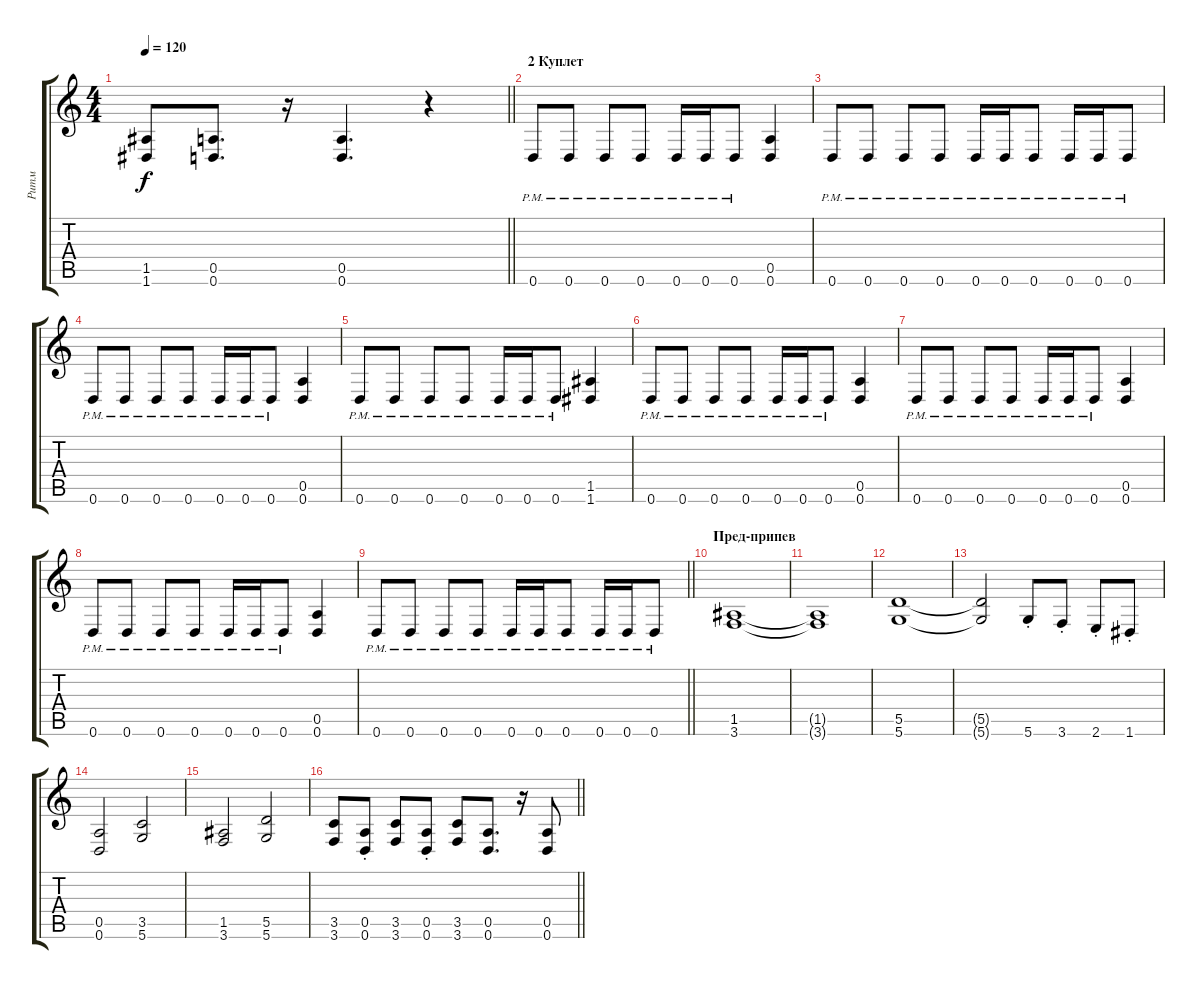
\track ("Ритм" "Ритм") {instrument distortionguitar}
\staff {score tabs}
\tuning (E4 B3 G3 D3 A2 D2) {hide}
\ts (4 4)
\tempo 120
\clef g2
\barLineRight lightlight
\ks c
(1.5 1.6).8{dy f} (0.5 0.6).8{d} r.16 (0.5 0.6).4{d} r.4 |
\section ("" "2 Куплет")
0.6{pm}.8 0.6{pm}.8 0.6{pm}.8 0.6{pm}.8 0.6{pm}.16 0.6{pm}.16 0.6{pm}.8 (0.5 0.6).4 |
0.6{pm}.8 0.6{pm}.8 0.6{pm}.8 0.6{pm}.8 0.6{pm}.16 0.6{pm}.16 0.6{pm}.8 0.6{pm}.16 0.6{pm}.16 0.6{pm}.8 |
0.6{pm}.8 0.6{pm}.8 0.6{pm}.8 0.6{pm}.8 0.6{pm}.16 0.6{pm}.16 0.6{pm}.8 (0.5 0.6).4 |
0.6{pm}.8 0.6{pm}.8 0.6{pm}.8 0.6{pm}.8 0.6{pm}.16 0.6{pm}.16 0.6{pm}.8 (1.5 1.6).4 |
0.6{pm}.8 0.6{pm}.8 0.6{pm}.8 0.6{pm}.8 0.6{pm}.16 0.6{pm}.16 0.6{pm}.8 (0.5 0.6).4 |
0.6{pm}.8 0.6{pm}.8 0.6{pm}.8 0.6{pm}.8 0.6{pm}.16 0.6{pm}.16 0.6{pm}.8 (0.5 0.6).4 |
0.6{pm}.8 0.6{pm}.8 0.6{pm}.8 0.6{pm}.8 0.6{pm}.16 0.6{pm}.16 0.6{pm}.8 (0.5 0.6).4 |
\barLineRight lightlight
0.6{pm}.8 0.6{pm}.8 0.6{pm}.8 0.6{pm}.8 0.6{pm}.16 0.6{pm}.16 0.6{pm}.8 0.6{pm}.16 0.6{pm}.16 0.6{pm}.8 |
\section ("" "Пред-припев")
(1.5 3.6).1 |
(1.5{t} 3.6{t}).1 |
(5.5 5.6).1 |
(5.5{t} 5.6{t}).2 5.6{st}.8 3.6{st}.8 2.6{st}.8 1.6{st}.8 |
(0.5 0.6).2 (3.5 5.6).2 |
(1.5 3.6).2 (5.5 5.6).2 |
\barLineRight lightlight
(3.5 3.6).8 (0.5{st} 0.6{st}).8 (3.5 3.6).8 (0.5{st} 0.6{st}).8 (3.5 3.6).8 (0.5 0.6).8{d} r.16 (0.5 0.6).8
